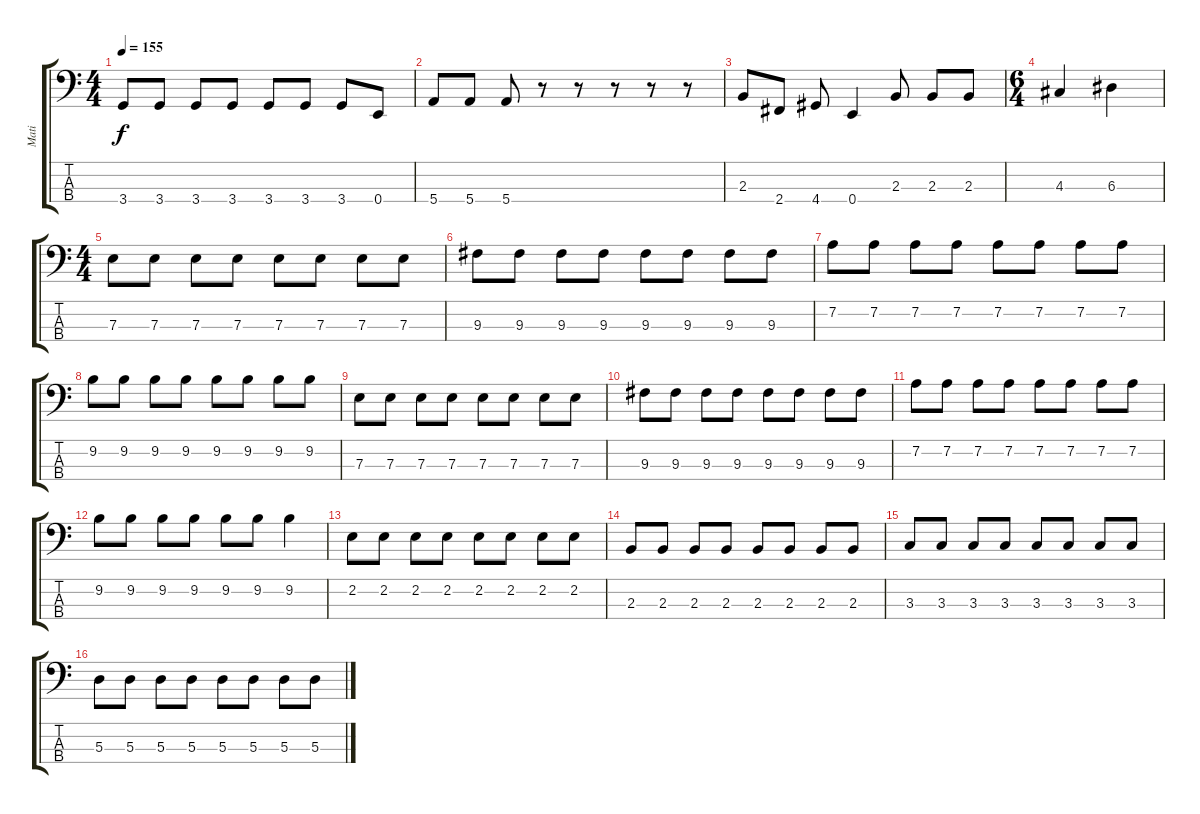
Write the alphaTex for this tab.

\track ("Mati" "Mati") {instrument electricbasspick}
\staff {score tabs}
\tuning (G2 D2 A1 E1) {hide}
\ts (4 4)
\tempo 155
\clef f4
\ks c
3.4.8{dy f} 3.4.8 3.4.8 3.4.8 3.4.8 3.4.8 3.4.8 0.4.8 |
5.4.8 5.4.8 5.4.8 r.8 r.8 r.8 r.8 r.8 |
2.3.8 2.4.8 4.4.8 0.4.4 2.3.8 2.3.8 2.3.8 |
\ts (6 4)
4.3.4 6.3.4 |
\ts (4 4)
7.3.8 7.3.8 7.3.8 7.3.8 7.3.8 7.3.8 7.3.8 7.3.8 |
9.3.8 9.3.8 9.3.8 9.3.8 9.3.8 9.3.8 9.3.8 9.3.8 |
7.2.8 7.2.8 7.2.8 7.2.8 7.2.8 7.2.8 7.2.8 7.2.8 |
9.2.8 9.2.8 9.2.8 9.2.8 9.2.8 9.2.8 9.2.8 9.2.8 |
7.3.8 7.3.8 7.3.8 7.3.8 7.3.8 7.3.8 7.3.8 7.3.8 |
9.3.8 9.3.8 9.3.8 9.3.8 9.3.8 9.3.8 9.3.8 9.3.8 |
7.2.8 7.2.8 7.2.8 7.2.8 7.2.8 7.2.8 7.2.8 7.2.8 |
9.2.8 9.2.8 9.2.8 9.2.8 9.2.8 9.2.8 9.2.4 |
2.2.8 2.2.8 2.2.8 2.2.8 2.2.8 2.2.8 2.2.8 2.2.8 |
2.3.8 2.3.8 2.3.8 2.3.8 2.3.8 2.3.8 2.3.8 2.3.8 |
3.3.8 3.3.8 3.3.8 3.3.8 3.3.8 3.3.8 3.3.8 3.3.8 |
5.3.8 5.3.8 5.3.8 5.3.8 5.3.8 5.3.8 5.3.8 5.3.8
